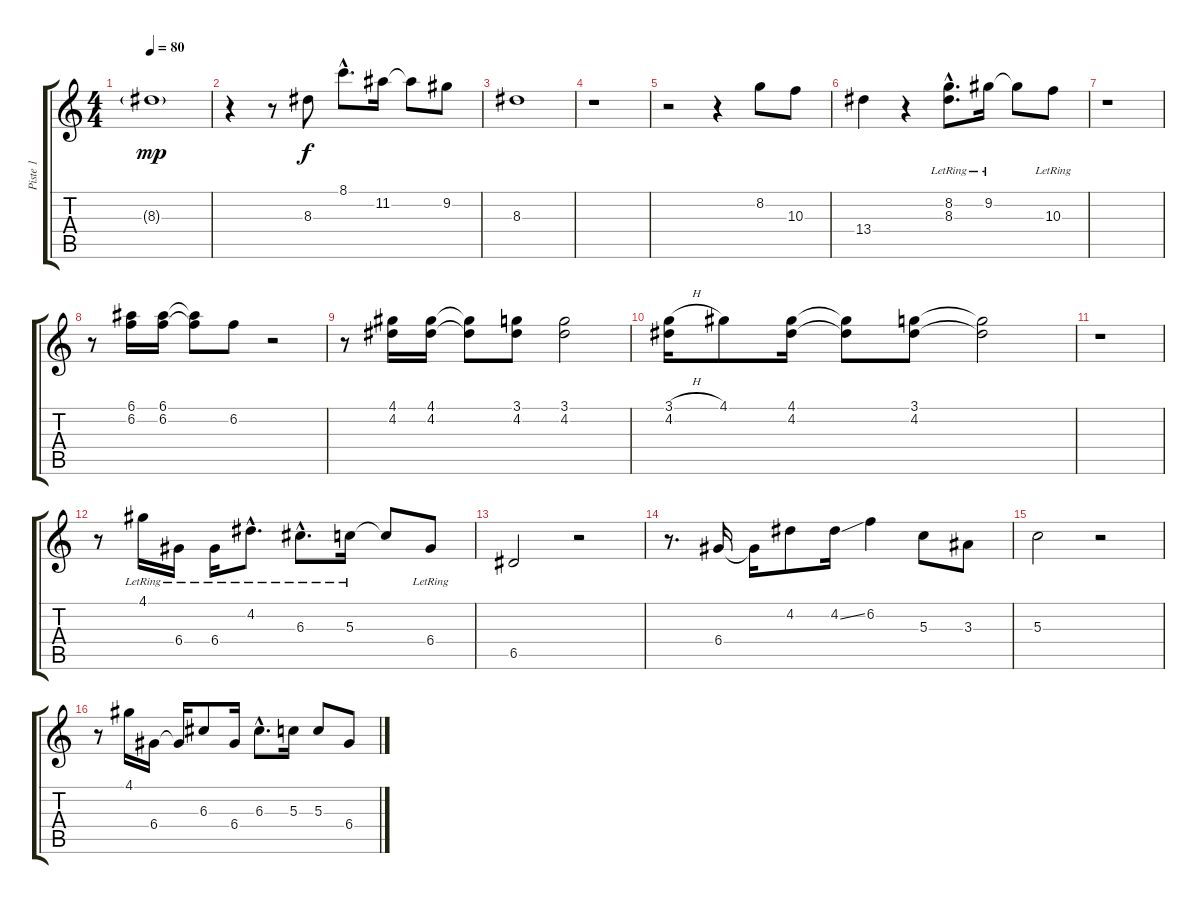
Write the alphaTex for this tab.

\track ("Piste 1" "Piste 1") {instrument electricguitarclean}
\staff {score tabs}
\tuning (E4 B3 G3 D3 A2 E2) {hide}
\ts (4 4)
\tempo 80
\clef g2
\ks c
8.3{g}.1{dy mp} |
r.4 r.8 8.3.8{dy f} 8.1{hac}.8{d} 11.2.16 11.2{t}.8 9.2.8 |
8.3.1 |
r.1 |
r.2 r.4 8.2.8 10.3.8 |
13.4.4 r.4 (8.2{hac lr} 8.3{hac lr}).8{d} 9.2{lr}.16 9.2{t}.8 10.3{lr}.8 |
r.1 |
r.8 (6.1 6.2).16 (6.1 6.2).16 (6.1{t} 6.2{t}).8 6.2.8 r.2 |
r.8 (4.1 4.2).16 (4.1 4.2).16 (4.1{t} 4.2{t}).8 (3.1 4.2).8 (3.1 4.2).2 |
(3.1{h} 4.2).16 4.1.8 (4.1 4.2).16 (4.1{t} 4.2{t}).8 (3.1 4.2).8 (3.1{t} 4.2{t}).2 |
r.1 |
r.8 4.1{lr}.16 6.4{lr}.16 6.4{lr}.16 4.2{hac lr}.8{d} 6.3{hac lr}.8{d} 5.3{lr}.16 5.3{t}.8 6.4{lr}.8 |
6.5.2 r.2 |
r.8{d} 6.4.16 6.4{t}.16 4.2.8 4.2{ss}.16 6.2.4 5.3.8 3.3.8 |
5.3.2 r.2 |
r.8 4.1.16 6.4.16 6.4{t}.16 6.3.8 6.4.16 6.3{hac}.8{d} 5.3.16 5.3.8 6.4.8
